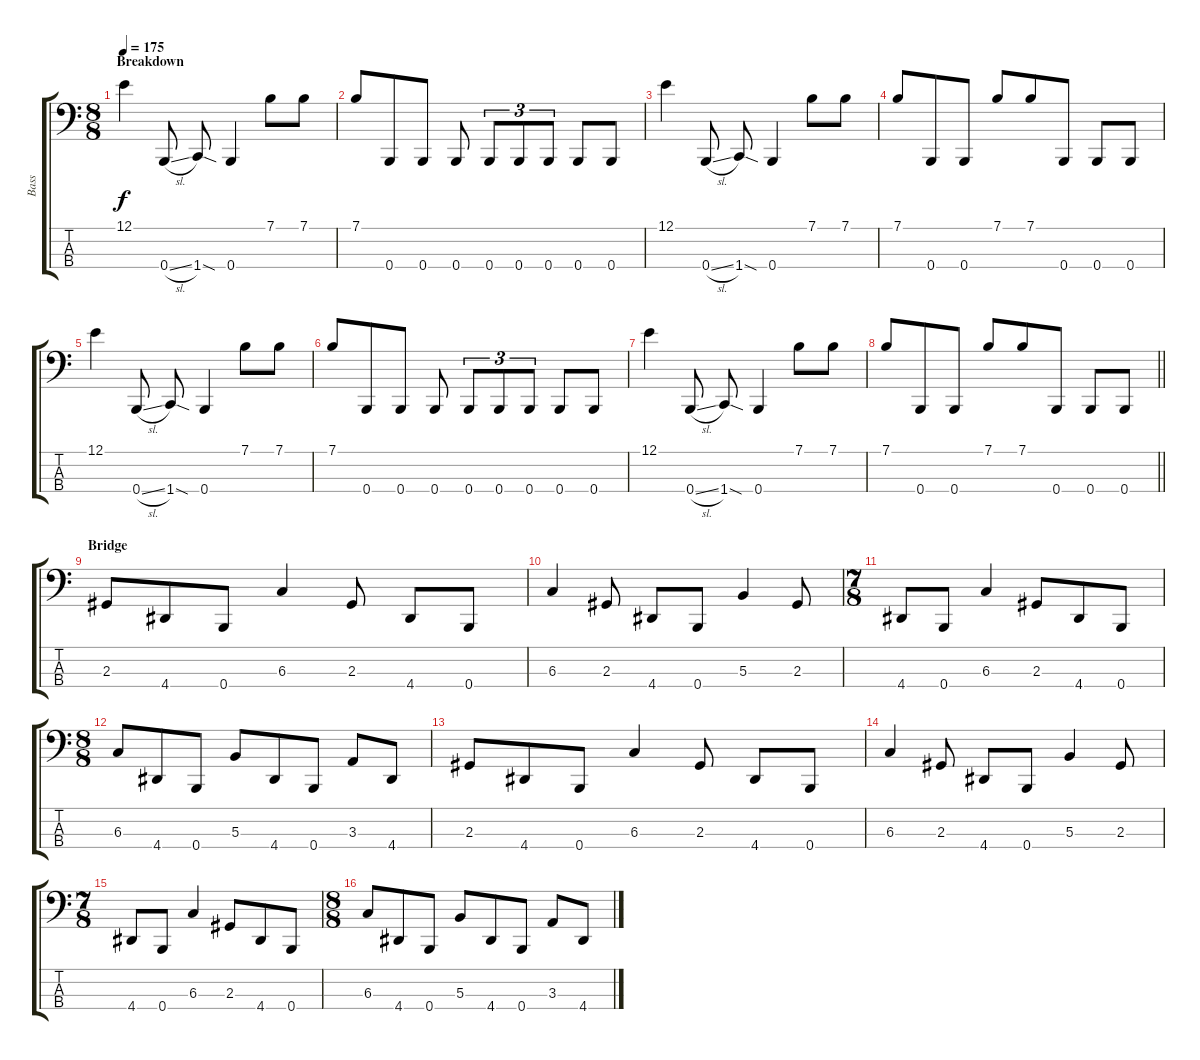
\track ("Bass" "Bass") {instrument electricbasspick}
\staff {score tabs}
\tuning (E2 B1 Gb1 B0) {hide}
\ts (8 8)
\section ("" "Breakdown")
\tempo 175
\clef f4
\ks c
12.1.4{dy f} 0.4{sl}.8 1.4{sod}.8 0.4.4 7.1.8 7.1.8 |
7.1.8 0.4.8 0.4.8 0.4.8 0.4.8{tu (3 2)} 0.4.8{tu (3 2)} 0.4.8{tu (3 2)} 0.4.8 0.4.8 |
12.1.4 0.4{sl}.8 1.4{sod}.8 0.4.4 7.1.8 7.1.8 |
7.1.8 0.4.8 0.4.8 7.1.8 7.1.8 0.4.8 0.4.8 0.4.8 |
12.1.4 0.4{sl}.8 1.4{sod}.8 0.4.4 7.1.8 7.1.8 |
7.1.8 0.4.8 0.4.8 0.4.8 0.4.8{tu (3 2)} 0.4.8{tu (3 2)} 0.4.8{tu (3 2)} 0.4.8 0.4.8 |
12.1.4 0.4{sl}.8 1.4{sod}.8 0.4.4 7.1.8 7.1.8 |
\barLineRight lightlight
7.1.8 0.4.8 0.4.8 7.1.8 7.1.8 0.4.8 0.4.8 0.4.8 |
\section ("" "Bridge")
2.3.8 4.4.8 0.4.8 6.3.4 2.3.8 4.4.8 0.4.8 |
6.3.4 2.3.8 4.4.8 0.4.8 5.3.4 2.3.8 |
\ts (7 8)
4.4.8 0.4.8 6.3.4 2.3.8 4.4.8 0.4.8 |
\ts (8 8)
6.3.8 4.4.8 0.4.8 5.3.8 4.4.8 0.4.8 3.3.8 4.4.8 |
2.3.8 4.4.8 0.4.8 6.3.4 2.3.8 4.4.8 0.4.8 |
6.3.4 2.3.8 4.4.8 0.4.8 5.3.4 2.3.8 |
\ts (7 8)
4.4.8 0.4.8 6.3.4 2.3.8 4.4.8 0.4.8 |
\ts (8 8)
6.3.8 4.4.8 0.4.8 5.3.8 4.4.8 0.4.8 3.3.8 4.4.8
